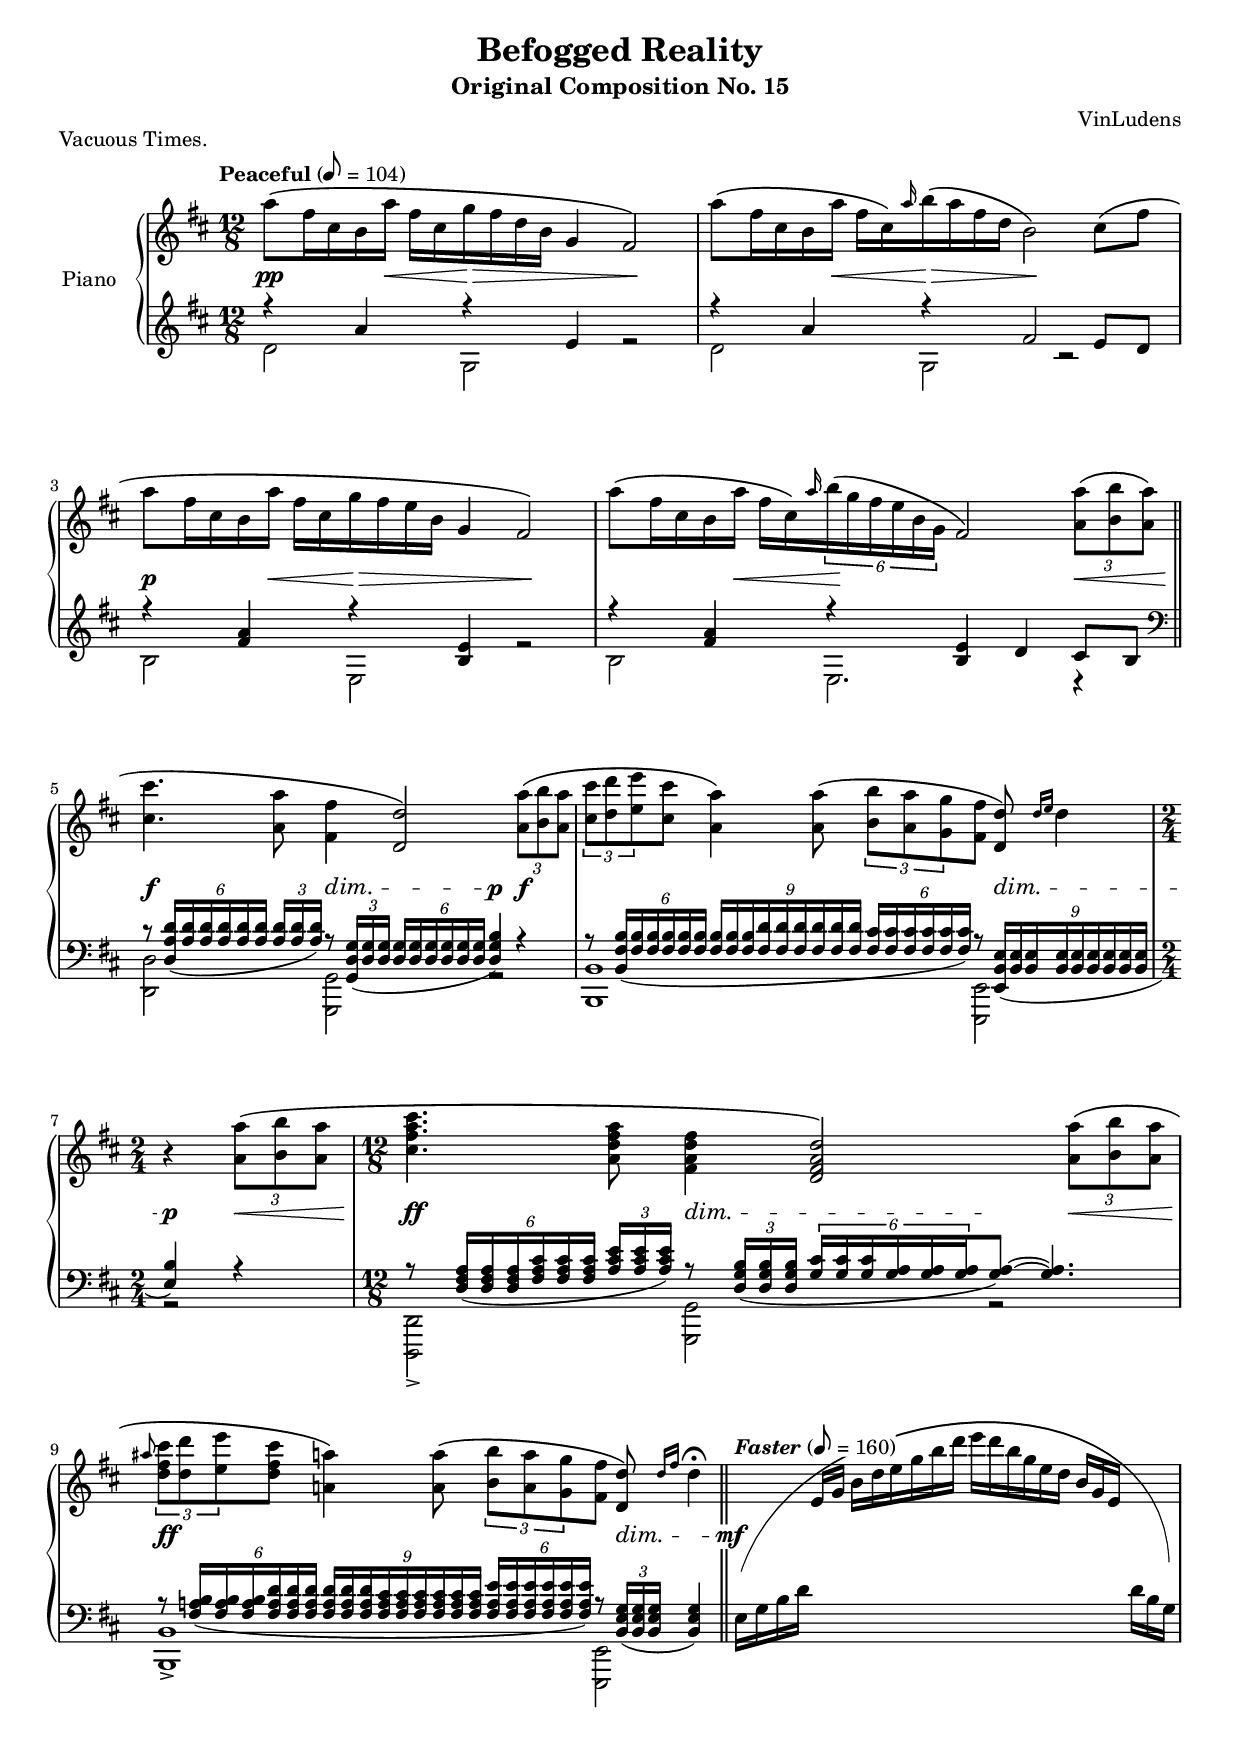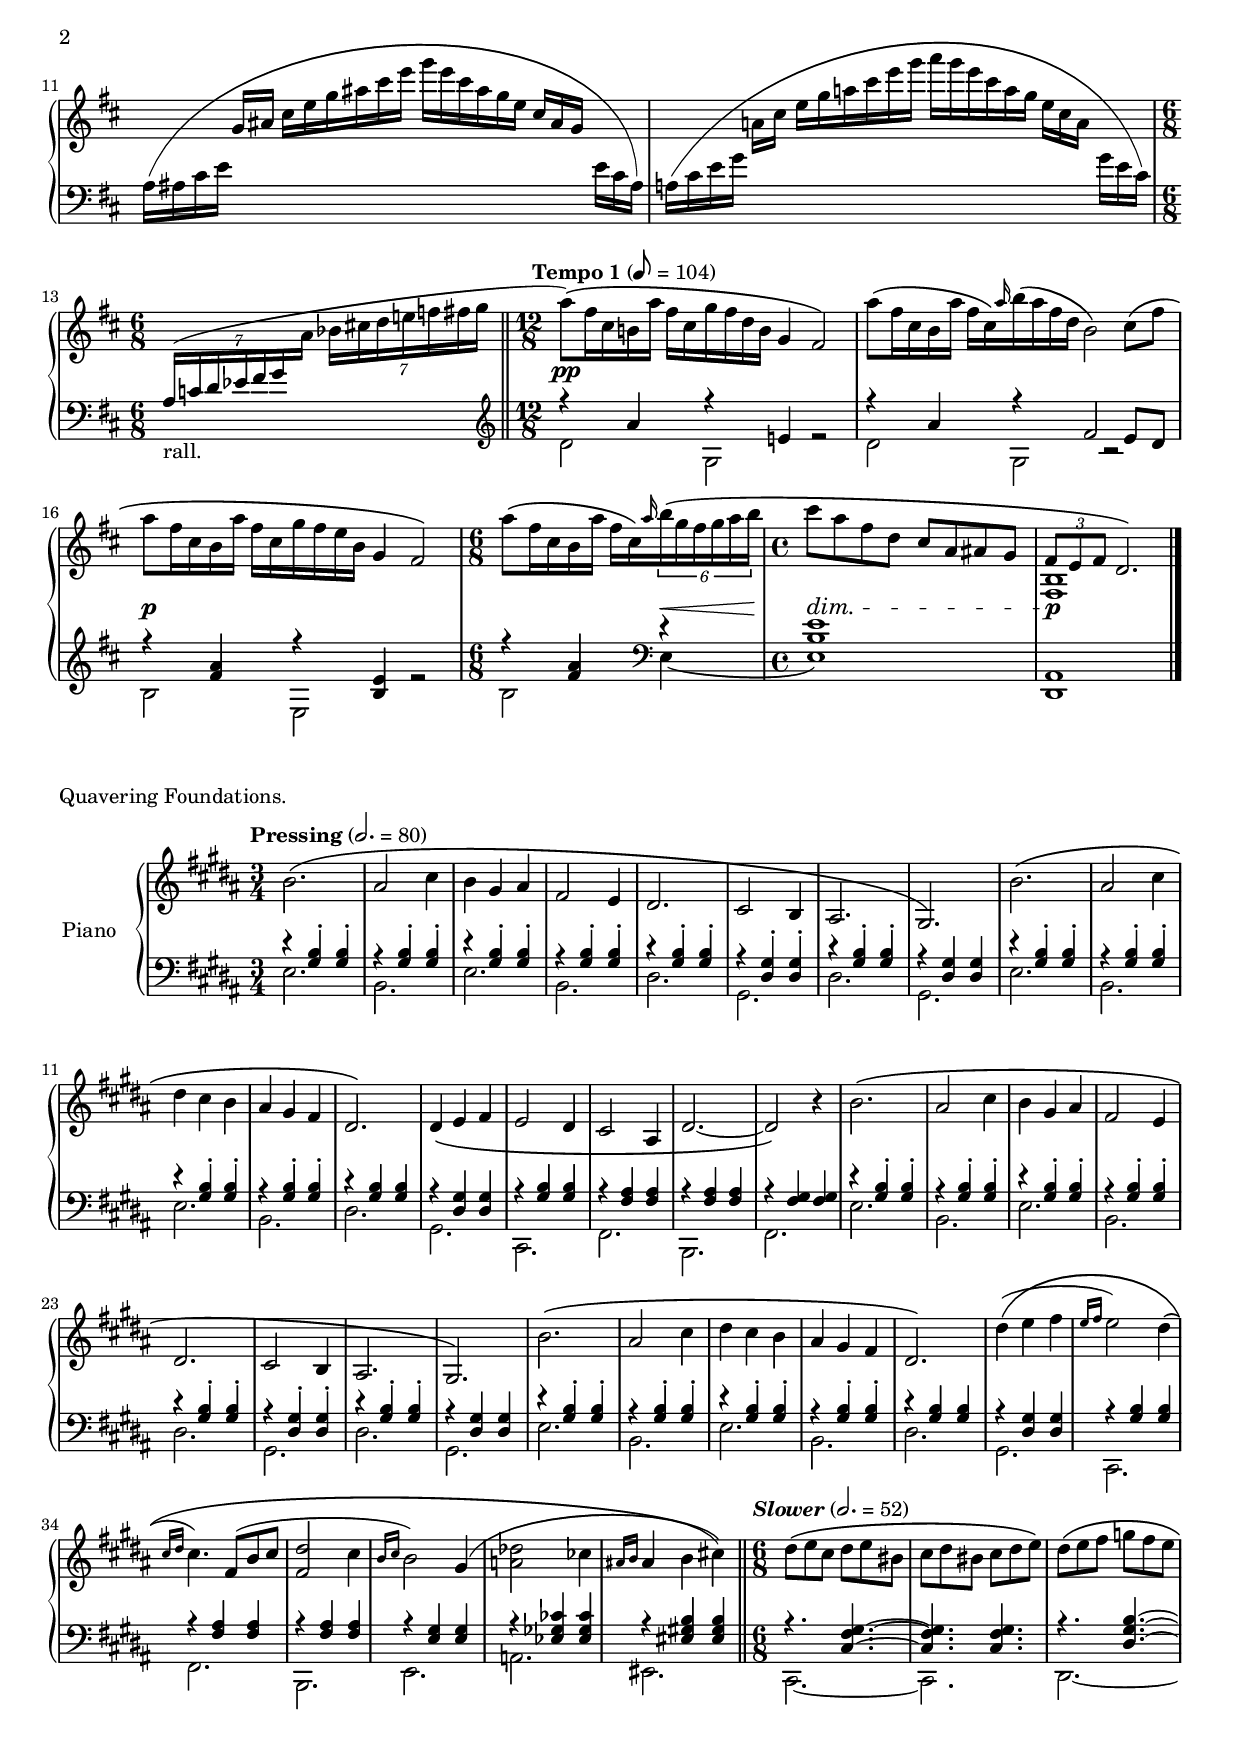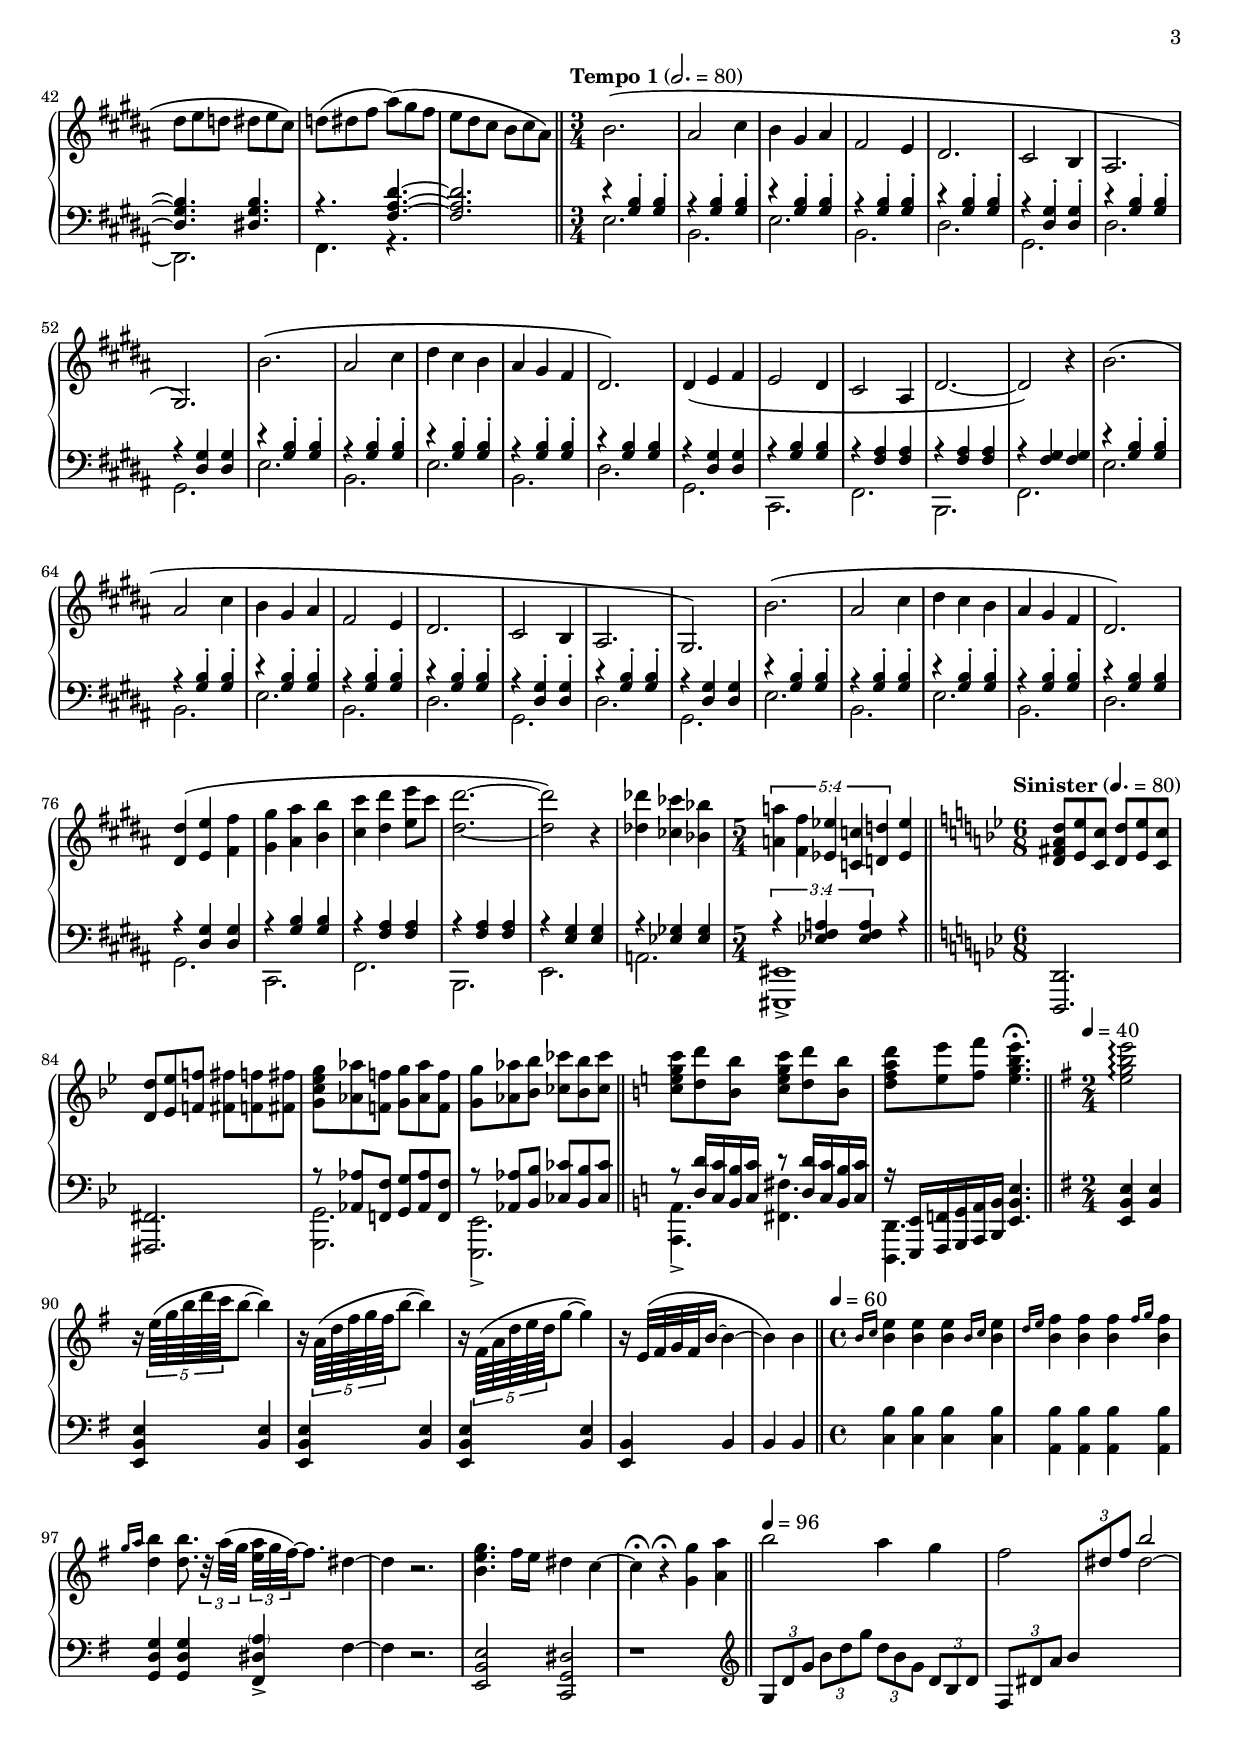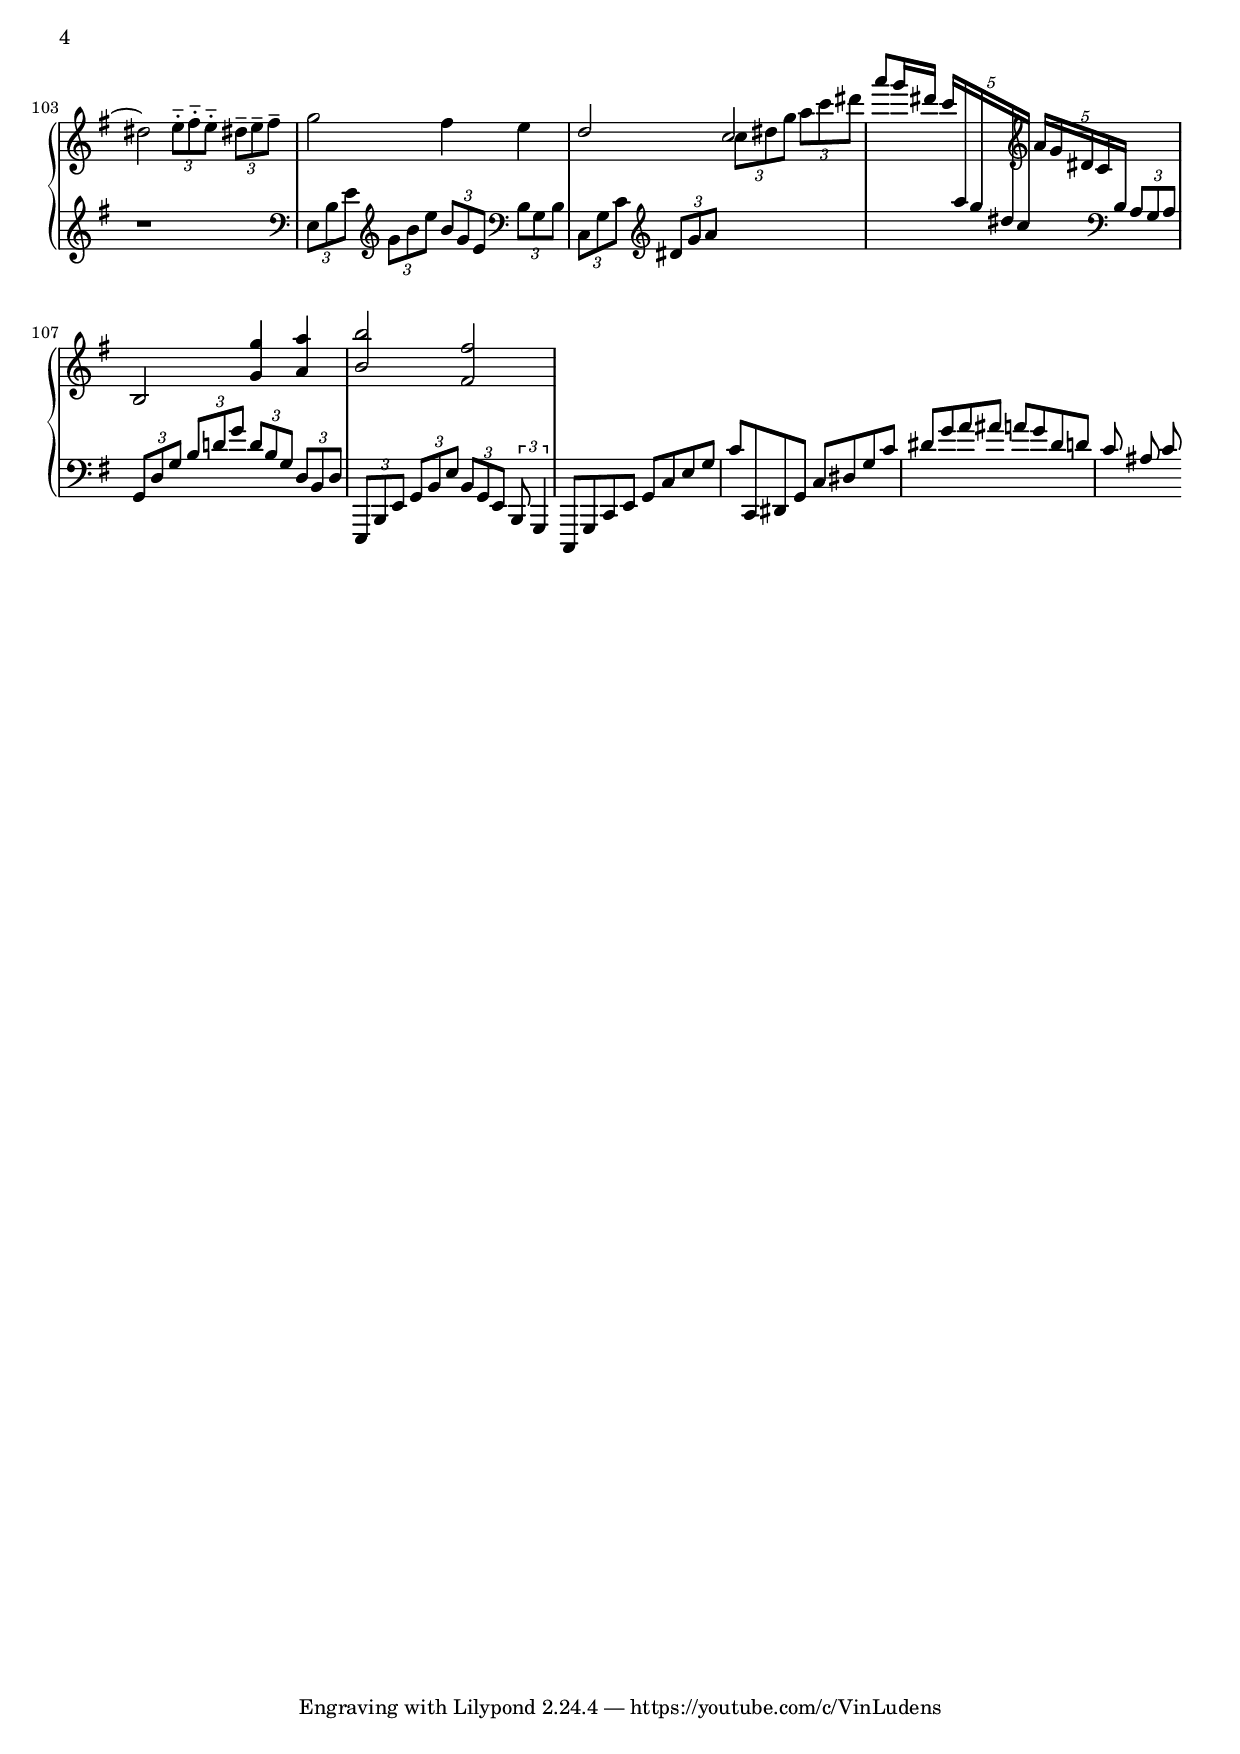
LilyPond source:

 \version "2.22.1"

\header {
  title = "Befogged Reality"
  subtitle = "Original Composition No. 15"
  %instrument = "Piano"
  composer = "VinLudens"
  %arranger = "Arr. by VinLudens"
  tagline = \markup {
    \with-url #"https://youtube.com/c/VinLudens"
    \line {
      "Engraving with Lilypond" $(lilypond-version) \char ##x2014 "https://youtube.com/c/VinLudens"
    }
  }
}

#(set-global-staff-size 18)
%showLastLength = R1 * 10

\paper {
  #(set-paper-size "a4")
}

\include "global.ly"

\version "2.22.1"
\include "global.ly"

right = \absolute {
  \global
  \tempo "Peaceful" 8=104

  a''8\( fis''16 cis'' b' a'' fis'' cis'' g'' fis'' d'' b' g'4 fis'2\) |
  a''8\( fis''16 cis'' b' a'' fis'' cis''\) \grace a''16 b''\( a'' fis'' d'' b'2\) cis''8\( fis'' |
  a''8 fis''16 cis'' b' a'' fis'' cis'' g'' fis'' e'' b' g'4 fis'2\) |
  a''8\( fis''16 cis'' b' a'' fis'' cis''\) \grace a''16 \tuplet 6/4 { b''16\( g'' fis'' e'' b' g' } fis'2\) \tuplet 3/2 { <a' a''>8\( <b' b''> <a' a''> } |

  <cis'' cis'''>4. <a' a''>8 <fis' fis''>4 <d' d''>2\) \tuplet 3/2 { <a' a''>8\( <b' b''> <a' a''> } |
  \tuplet 3/2 { <cis'' cis'''>8 <d'' d'''> <e'' e'''> } <cis'' cis'''>8 <a' a''>4\) <a' a''>8\( \tuplet 3/2 { <b' b''>8 <a' a''> <g' g''> } <fis' fis''>8 <d' d''>8\) \grace { d''16 e'' } d''4 |
  \time 2/4 r4 \tuplet 3/2 { <a' a''>8\( <b' b''> <a' a''> } | \time 12/8

  <cis'' fis'' a'' cis'''>4. <a' d'' fis'' a''>8 <fis' a' d'' fis''>4  <d' fis' a' d''>2\) \tuplet 3/2 { <a' a''>8\( <b' b''> <a' a''> } |
  \grace ais'' \tuplet 3/2 { <d'' fis'' cis'''>8 <d'' d'''> <e'' e'''> } <d'' fis'' cis'''>8 <a' a''>4\) <a' a''>8\( \tuplet 3/2 { <b' b''>8 <a' a''> <g' g''> } <fis' fis''>8 <d' d''>8\) \grace { d''16 fis'' } d''4\fermata |


















  \bar "||"

  \shape #'((0 . 0) (4 . -1) (3 . 0) (0 . 0)) Slur
  \change Staff = "left" e16[( g b d'] \change Staff = "right" e' g' b' d'' e'' g'' b'' d''' e''' d''' b'' g'' e'' d'' b' g' e' \change Staff = "left" d'[ b g]) |
  \shape #'((0 . 0) (4 . -1) (3 . 0) (0 . 0)) Slur
  a[( ais cis' e'] \change Staff = "right" g' ais' cis'' e'' g'' ais'' cis''' e''' g''' e''' cis''' ais'' g'' e'' cis'' ais' g' \change Staff = "left" e'[ cis' ais]) |
  \shape #'((0 . 0) (8 . 0) (-2 . 2) (0 . 0)) Slur
  a[( cis' e' g'] \change Staff = "right" a' cis'' e'' g'' a'' cis''' e''' g''' a''' g''' e''' cis''' a'' g'' e'' cis'' a' \change Staff = "left" g'[ e' cis']) |
  \time 6/8 \tuplet 7/6 { a(-"rall." c' d' ees' fis' g' \change Staff = "right" a' } \stemNeutral \tuplet 7/6 { bes' cis'' d'' e'' f'' fis'' g'' }


  \bar "||"
  \time 12/8
  \once\override Score.MetronomeMark.X-offset = #6 \tempo "Tempo 1" 8=104

  a''8)\( fis''16 cis'' b' a'' fis'' cis'' g'' fis'' d'' b' g'4 fis'2\) |
  a''8\( fis''16 cis'' b' a'' fis'' cis''\) \grace a''16 b''\( a'' fis'' d'' b'2\) cis''8\( fis'' |
  a''8 fis''16 cis'' b' a'' fis'' cis'' g'' fis'' e'' b' g'4 fis'2\) |
  \time 6/8 a''8\( fis''16 cis'' b' a'' fis'' cis''\) \grace a''16 \tuplet 6/4 { b''16\( g'' fis'' g'' a'' b'' } |
  \time 4/4 cis'''8 a'' fis'' d'' cis'' a' ais' g' |
  \tuplet 3/2 { fis'8 e' fis' } d'2.\) |











  \bar "|."


%}
}

\version "2.22.1"
\include "global.ly"

left = \absolute {
  \global \clef "treble"

  << { \voiceOne
      r4 a' r4 e'4 s2 |
      r4 a' r4 fis'2 e'8 d' |
      r4 <fis' a'>4 r4 <b e'> s2 |
      r4 <fis' a'>4 r4 <b e'> d'4 cis'8 b |

      \bar "||"

      r8 \tuplet 6/4 { <d a d'>16_( <a d'> q q q q } \tuplet 3/2 { q q q) } r8 \tuplet 3/2 8 { <g, d g>16_( <d g> q } \tuplet 6/4 { q q q q q q } <d g b>4) r |
      r8 \tuplet 6/4 { <b, fis b>16_( <fis b> q q q q } \tuplet 9/6 { q q q <fis d'> q q q q q } \tuplet 6/4 { <fis cis'> q q q q q) } r8 \tuplet 9/6 { <e, b, e>16_( <b, e> q q q q q q q } |
      \time 2/4 <e b>4) r | \time 12/8

      r8 \tuplet 6/4 { <d fis a>16_( q q <fis a cis'> q q } \tuplet 3/2 { <a cis' e'> q q) } r8 \tuplet 3/2 { <d g b>16_( q q } \tuplet 6/4 { <g cis'> q q <g a> q q } q8) ~ q4. |
      r8 \tuplet 6/4 { <fis a b>16_( q q <fis a d'> q q } \tuplet 9/6 { q q q <fis a cis'> q q q q q } \tuplet 6/4 { <fis a e'> q q q q q) } r8 \tuplet 3/2 { <b, e g>16_( q q } q4) |
    }
    \new Voice { \voiceTwo
      d'2 g2 r2 |
      d'2 g2 r2 |
      b2 e2 r2 |
      b2 e2. r4 |

      \clef "bass" <d, d>2 <g,, g,> r2 |
      <b,, b,>1 <e,, e,>2 |
      \time 2/4 r2 | \time 12/8

      <d,, d,>2-> <g,, g,> r2 |
      <b,, b,>1-> <e,, e,>2 |
    }
  >> \oneVoice

  \bar "||"
  \once\override Score.MetronomeMark.layer = #4
  \once\override Score.Slur.layer = #3
  \once\override Score.MetronomeMark.whiteout = ##t
  \tempo \markup { \whiteout \italic Faster } 8 = 160

  s4. s s s |

  s4. s s s |

  s4. s s s |
  \time 6/8 s4. s |


  \bar "||"
  \time 12/8
  \clef "treble"
  << { \voiceOne
      r4 a' r4 e'4 s2 |
      r4 a' r4 fis'2 e'8 d' |
      r4 <fis' a'>4 r4 <b e'> s2 |
      \time 6/8 r4 <fis' a'>4 r4 |
      \time 4/4 <b e'>1 | \change Staff = "right" \voiceTwo
      <fis b>
    }
    \new Voice { \voiceTwo
      d'2 g2 r2 |
      d'2 g2 r2 |
      b2 e2 r2 |
      \time 6/8 b2 \clef "bass" \shape #'((0 . 0) (0 . 0) (0 . -1) (0 . 0)) Tie e4 ~ |
      \time 4/4 1 |
      <d, a,>
    }
  >> \oneVoice

  \bar "|."


%}
}

\version "2.22.1"
\include "global.ly"

crescPoco = \tweak DynamicText.self-alignment-X #LEFT
        #(make-dynamic-script (markup #:normal-text #:italic "cresc. poco a poco"))

rit = \tweak DynamicText.self-alignment-X #LEFT #(make-dynamic-script
  (markup #:normal-text #:italic "rit."))

rall = \tweak DynamicText.self-alignment-X #LEFT #(make-dynamic-script
  (markup #:normal-text #:italic "rall."))

dynamics = {
  \global
  % allow text in the dynamics block to be centered vertically
  % \override TextScript.extra-offset = #'(0 . 1)

  s8\pp s8 s16 s16\< s8 s4\> s s2\! |
  s8 s8 s16 s16\< s8 s4\> s\! s2 |
  s8\p s8 s16 s16\< s8 s4\> s s2\! |
  s8 s8 s16 s16\< s8 s4\! s s4 s4\< |
  s2\f s2\dim s4\p s4\f |
  s1 s8 s4.\dim |
  s4\p s\< |
  s2\ff s2\dim s4\! s4\< |
  s1\ff s8 s4.\dim |
  \once\override Score.BarLine.layer = #3
  \once\override Score.DynamicText.layer = #4
  \once\override Score.DynamicText.whiteout = ##t
  \once\override DynamicText.X-offset = #-2 s1.\mf | s1. | s1. |
  s2. |
  s1.\pp | s1. |
  s1.\p |
  s4. s8 s4\< |
  s1\dim |
  s1\p |

%}
}

\score {
  \header { piece = "Vacuous Times." }
  \new PianoStaff \with {
    instrumentName = "Piano"
  } << \accidentalStyle piano
    \new Staff = "right" \with {
      midiInstrument = "acoustic grand"
    } \right
    \new Dynamics = "Dynamics" \dynamics
    \new Staff = "left" \with {
      midiInstrument = "acoustic grand"
    } { \clef bass \left }
  >>
  \layout { }
  %\midi {
  %  %\tempo 4=80
  %  \set Staff.midiMaximumVolume = #0.7
  %}
}

\version "2.22.1"
\include "global2.ly"

right = \relative c'' {
  \global
  \tempo "Pressing" 2.=80


  b2.\( |
  ais2 cis4 |
  b4 gis ais |
  fis2 e4 |
  dis2. |
  cis2 b4 |
  ais2. |
  gis2.\) |














  b'2.\( |
  ais2 cis4 |
  dis4 cis b |
  ais gis fis |
  dis2.\) |
  dis4\( e fis |
  e2 dis4 |
  cis2 ais4 |
  dis2. ~ |
  2\) r4 |















  b'2.\( |
  ais2 cis4 |
  b4 gis ais |
  fis2 e4 |
  dis2. |
  cis2 b4 |
  ais2. |
  gis2.\) |















  b'2.\( |
  ais2 cis4 |
  dis4 cis b |
  ais gis fis |
  dis2.\) |
  dis'4\(( e fis |
  \grace { e16 fis } e2) dis4( |
  \grace { cis16 dis } cis4.) fis,8( b cis |
  <dis fis,>2 cis4 |
  \grace { b16 cis } b2) gis4( |
  <a des>2 ces4 |
  \grace { ais16 b } ais4 b cis)\) |

















  \bar "||" \time 6/8
  \tempo \markup { \italic "Slower" } 2. = 52
  dis8\( e cis dis e bis |
  cis dis bis cis dis e\) |
  dis\( e fis g fis e |
  dis e d dis e cis\) |
  d\( dis fis ais\)\( gis fis |
  e dis cis b cis ais\) |











  \bar "||" \time 3/4
  \tempo "Tempo 1" 2. = 80

  b2.\( |
  ais2 cis4 |
  b4 gis ais |
  fis2 e4 |
  dis2. |
  cis2 b4 |
  ais2. |
  gis2.\) |














  b'2.\( |
  ais2 cis4 |
  dis4 cis b |
  ais gis fis |
  dis2.\) |
  dis4\( e fis |
  e2 dis4 |
  cis2 ais4 |
  dis2. ~ |
  2\) r4 |
















  b'2.\( |
  ais2 cis4 |
  b4 gis ais |
  fis2 e4 |
  dis2. |
  cis2 b4 |
  ais2. |
  gis2.\) |














  b'2.\( |
  ais2 cis4 |
  dis4 cis b |
  ais gis fis |
  dis2.\) |
  <dis dis'>4\( <e e'> <fis fis'> |
  <gis gis'> <ais ais'> <b b'> |
  <cis cis'> <dis dis'> <e e'>8 cis' |
  <dis, dis'>2. ~ |
  q2\) r4 |
  <des des'>4 <ces ces'> <bes bes'> | \time 5/4   \once\override TupletNumber.text = #tuplet-number::calc-fraction-text
  \tuplet 5/4 { <a a'>4 <fis fis'> <ees ees'> <c c'> <d d'> } <ees ees'>4 |


















  \time 6/8
  \bar "||" \key g \minor
  \tempo "Sinister" 4. = 80

  <d fis a d>8 <es es'> <c c'> <d d'> <es es'> <c c'> |
  <d d'> <es es'> <f f'> <fis fis'> <f f'> <fis fis'> |
  <g c es g> <as as'> <f f'> <g g'> <as as'> <f f'> |
  <g g'> <as as'> <bes bes'> <ces ces'> <bes bes'> <ces ces'> |
  \bar "||" \key a \minor
  <c e g c> <d d'> <b b'> <c e g c> <d d'> <b b'> |
  <d f a d> <e e'> <f f'> <e g b e>4.\fermata |












  \bar "||"
  \time 2/4
  \key e \minor
  \tempo 4 = 40

  q2\arpeggio |
  r16 \tuplet 5/4 { e64\( g b d c } b8 ~ 4\) |
  r16 \tuplet 5/4 { a,64\( d fis g fis } b8 ~ 4\) |
  r16 \tuplet 5/4 { fis,64\( a d e d } g8 ~ 4\) |
  r16 e,32\( fis g fis b16 ~ 4 ~ |
  4\) 4 |

  \bar "||" \time 4/4 \tempo 4=60

  \grace { b16 c } <b e>4 q q \grace { b16 c } q4 |
  \grace { d16 e } <b fis'>4 q q4 \grace { fis'16 g } q4 |
  \grace { g16 a } <d, b'>4 q8. \tuplet 3/2 { r32 a'[( g] } \tuplet 3/2 { <e a> g fis) } ~ 8. dis4 ~ |
  4 r2. |

  <b e g>4. fis'16 e dis4 c ~ |
  4\fermata r4\fermata <g g'>4 <a a'> |
  \bar "||" \tempo 4=96
  b'2 a4 g |
  fis2 dis ~ |
  2 \tuplet 3/2 4 { e8-_ fis-_ e-_ dis-- e-- fis-- } |
  g2 fis4 e | \voiceOne
  d2 c |
  s1 |

  \clef "treble" b,2 <g' g'>4 <a a'> |
  <b b'>2 <fis fis'> |




%}
}

\version "2.22.1"
\include "global2.ly"

left = \relative c' {
  \global
  \time 3/4

  << { \voiceOne
      r4 <gis b>-. q-. |
      r4 <gis b>-. q-. |
      r4 <gis b>-. q-. |
      r4 <gis b>-. q-. |
      r4 <gis b>-. q-. |
      r4 <dis gis>-. q-. |
      r4 <gis b>-. q-. |
      r4 <dis gis> q |
    }
    \new Voice \relative c { \voiceTwo
      e2. |
      b2. |
      e2. |
      b2. |
      dis2. |
      gis,2. |
      dis'2. |
      gis,2. |
    }
  >> \oneVoice

  << { \voiceOne
      r4 <gis b>-. q-. |
      r4 <gis b>-. q-. |
      r4 <gis b>-. q-. |
      r4 <gis b>-. q-. |
      r4 <gis b> q |
      r4 <dis gis> q |
      r4 <gis b> q |
      r4 <fis ais> q |
      r4 q q |
      r4 <fis gis> q |
    }
    \new Voice \relative c { \voiceTwo
      e2. |
      b2. |
      e2. |
      b2. |
      dis2. |
      gis,2. |
      cis,2. |
      fis2. |
      b,2. |
      fis'2. |
    }
  >> \oneVoice

  << { \voiceOne
      r4 <gis b>-. q-. |
      r4 <gis b>-. q-. |
      r4 <gis b>-. q-. |
      r4 <gis b>-. q-. |
      r4 <gis b>-. q-. |
      r4 <dis gis>-. q-. |
      r4 <gis b>-. q-. |
      r4 <dis gis> q |
    }
    \new Voice \relative c { \voiceTwo
      e2. |
      b2. |
      e2. |
      b2. |
      dis2. |
      gis,2. |
      dis'2. |
      gis,2. |
    }
  >> \oneVoice

  << { \voiceOne
      r4 <gis b>-. q-. |
      r4 <gis b>-. q-. |
      r4 <gis b>-. q-. |
      r4 <gis b>-. q-. |
      r4 <gis b> q |
      r4 <dis gis> q |
      r4 <gis b> q |
      r4 <fis ais> q |
      r4 q q |
      r4 <e gis> q |
      r4 <ees ges ces> q |
      r4 <eis gis b> q |
    }
    \new Voice \relative c { \voiceTwo
      e2. |
      b2. |
      e2. |
      b2. |
      dis2. |
      gis,2. |
      cis,2. |
      fis2. |
      b,2. |
      e2. |
      a2. |
      eis2. |
    }
  >> \oneVoice

  \time 6/8
  << { \voiceOne
      r4. <cis fis gis> ~ |
      q4. q |
      r4. <dis gis b> ~ |
      q4. q |
      r4. <fis ais dis> ~ |
      q2. |
    }
    \new Voice \relative c, { \voiceTwo
      cis2. ~ |
      2. |
      dis2. ~ |
      2. |
      fis4. r |
      s2. |
    }
  >> \oneVoice

  \bar "||" \time 3/4

  << { \voiceOne
      r4 <gis b>-. q-. |
      r4 <gis b>-. q-. |
      r4 <gis b>-. q-. |
      r4 <gis b>-. q-. |
      r4 <gis b>-. q-. |
      r4 <dis gis>-. q-. |
      r4 <gis b>-. q-. |
      r4 <dis gis> q |
    }
    \new Voice \relative c { \voiceTwo
      e2. |
      b2. |
      e2. |
      b2. |
      dis2. |
      gis,2. |
      dis'2. |
      gis,2. |
    }
  >> \oneVoice

  << { \voiceOne
      r4 <gis b>-. q-. |
      r4 <gis b>-. q-. |
      r4 <gis b>-. q-. |
      r4 <gis b>-. q-. |
      r4 <gis b> q |
      r4 <dis gis> q |
      r4 <gis b> q |
      r4 <fis ais> q |
      r4 q q |
      r4 <fis gis> q |
    }
    \new Voice \relative c { \voiceTwo
      e2. |
      b2. |
      e2. |
      b2. |
      dis2. |
      gis,2. |
      cis,2. |
      fis2. |
      b,2. |
      fis'2. |
    }
  >> \oneVoice

  << { \voiceOne
      r4 <gis b>-. q-. |
      r4 <gis b>-. q-. |
      r4 <gis b>-. q-. |
      r4 <gis b>-. q-. |
      r4 <gis b>-. q-. |
      r4 <dis gis>-. q-. |
      r4 <gis b>-. q-. |
      r4 <dis gis> q |
    }
    \new Voice \relative c { \voiceTwo
      e2. |
      b2. |
      e2. |
      b2. |
      dis2. |
      gis,2. |
      dis'2. |
      gis,2. |
    }
  >> \oneVoice

  << { \voiceOne
      r4 <gis b>-. q-. |
      r4 <gis b>-. q-. |
      r4 <gis b>-. q-. |
      r4 <gis b>-. q-. |
      r4 <gis b> q |
      r4 <dis gis> q |
      r4 <gis b> q |
      r4 <fis ais> q |
      r4 q q |
      r4 <e gis> q |
      r4 <ees ges> q | \time 5/4 \once\override TupletNumber.text = #tuplet-number::calc-fraction-text
      \tuplet 3/4 { r4 <ees fis a>4 q } r4|
    }
    \new Voice \relative c { \voiceTwo
      e2. |
      b2. |
      e2. |
      b2. |
      dis2. |
      gis,2. |
      cis,2. |
      fis2. |
      b,2. |
      e2. |
      a2. | \time 5/4
      <eis eis,>1*5/4-> |
    }
  >> \oneVoice


  \time 6/8
  \bar "||" \key g \minor

  << { \voiceOne
      s2. |
      s2. |
      r8 <as, as'> <f f'> <g g'> <as as'> <f f'> |
      r8 <as as'> <bes bes'> <ces ces'> <bes bes'> <ces ces'> |
      \key a \minor
      r8 <d d'>16 <c c'> <b b'> <c c'> r8 <d d'>16 <c c'> <b b'> <c c'> |
      r16 <e, e,> <f f,> <g g,> <a a,> <b, b'> <e b' e>4. |
    }
    \new Voice \relative c, {
      <d d,>2. |
      <fis fis,>2. | \voiceTwo
      <g g,>2. |
      <ees ees,>2.-> |
      <a a,>4.-> <fis' fis,> |
      <d, d,>4. s |
    }
  >> \oneVoice


  \bar "||"
  \time 2/4
  \key e \minor


  <e b' e>4 <b' e> |
  <e, b' e>4 <b' e> |
  <e, b' e>4 <b' e> |
  <e, b' e>4 <b' e> |
  <e, b'>4 b' |
  b b |

  %\time 4/4

  <c b'>4 q q q |
  <a b'>4 q q q |
  <g d' g>4 q <fis dis' \parenthesize a'>-> fis' ~ |
  4 r2. |

  <e, b' e>2 <c g' dis'> |
  r1 | \clef "treble"
  \tuplet 3/2 4 { g''8 d' g b d g d b g d b d } |
  \tuplet 3/2 4 { fis,8 dis' a' b \change Staff = "right" \voiceOne dis fis } b2 | \change Staff = "left" \oneVoice
  r1 |
  \tuplet 3/2 4 { \clef "bass" e,,,8 b' e \clef "treble" g b e b g e \clef "bass" b g b } |
  \tuplet 3/2 4 { c,8 g' c \clef "treble" dis g a \change Staff = "right" \voiceTwo c dis g a c dis } |
  \voiceOne a'8 g16 dis \tuplet 5/4 { c \change Staff = "left" \clef "treble" a g dis c } \change Staff = "right" \clef "treble" \tuplet 5/4 { a g dis c \change Staff = "left" \clef "bass" b } \tuplet 3/2 { a8 g a } |

  \tuplet 3/2 4 { g,8 d' g b d g d b g d b d } |
  \tuplet 3/2 4 { e,, b' e g b e b g e b g4 } |
  c,8 g' c e g c e g c
  c,, dis g c dis g c dis g a ais a g dis d c ais c








%}
}

\version "2.22.1"
\include "global2.ly"

crescPoco = \tweak DynamicText.self-alignment-X #LEFT
        #(make-dynamic-script (markup #:normal-text #:italic "cresc. poco a poco"))

rit = \tweak DynamicText.self-alignment-X #LEFT #(make-dynamic-script
  (markup #:normal-text #:italic "rit."))

rall = \tweak DynamicText.self-alignment-X #LEFT #(make-dynamic-script
  (markup #:normal-text #:italic "rall."))

dynamics = {
  \global
  % allow text in the dynamics block to be centered vertically
  % \override TextScript.extra-offset = #'(0 . 1)
%}
}

\score {
  \header { piece = "Quavering Foundations." }
  \new PianoStaff \with {
    instrumentName = "Piano"
  } << \accidentalStyle piano
    \new Staff = "right" \with {
      midiInstrument = "acoustic grand"
    } \right
    \new Dynamics = "Dynamics" \dynamics
    \new Staff = "left" \with {
      midiInstrument = "acoustic grand"
    } { \clef bass \left }
  >>
  \layout { }
  \midi {
    %\tempo 4=80
    \set Staff.midiMaximumVolume = #0.7
  }
}
